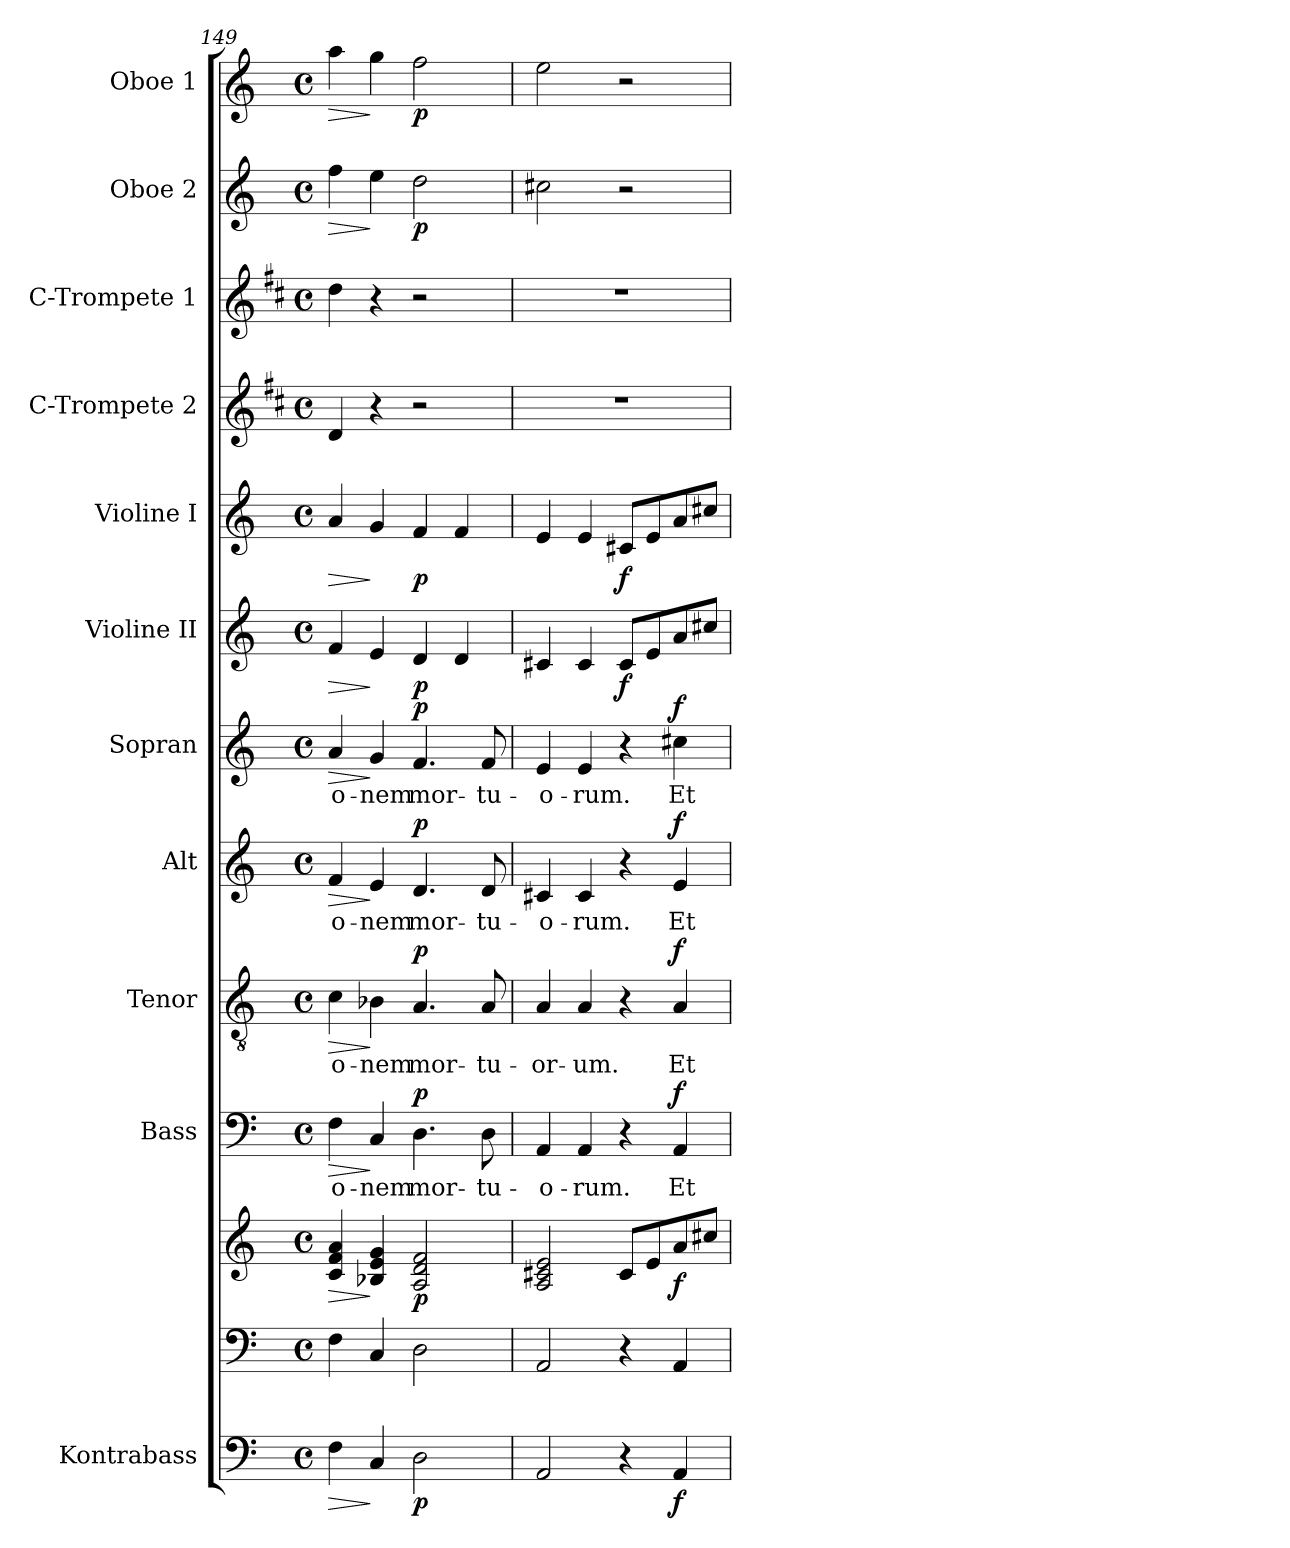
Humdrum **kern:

**kern	**dynam	**kern	**kern	**dynam	**kern	**text	**dynam	**kern	**text	**dynam	**kern	**text	**dynam	**kern	**text	**dynam	**kern	**dynam	**kern	**dynam	**kern	**kern	**kern	**dynam	**kern	**dynam
*part12	*part12	*part11	*part11	*part11	*part10	*part10	*part10	*part9	*part9	*part9	*part8	*part8	*part8	*part7	*part7	*part7	*part6	*part6	*part5	*part5	*part4	*part3	*part2	*part2	*part1	*part1
*staff13	*staff13	*staff12	*staff11	*staff11/12	*staff10	*staff10	*staff10	*staff9	*staff9	*staff9	*staff8	*staff8	*staff8	*staff7	*staff7	*staff7	*staff6	*staff6	*staff5	*staff5	*staff4	*staff3	*staff2	*staff2	*staff1	*staff1
*I"Kontrabass	*	*	*	*	*I"Bass	*	*	*I"Tenor	*	*	*I"Alt	*	*	*I"Sopran	*	*	*I"Violine II	*	*I"Violine I	*	*I"C-Trompete 2	*I"C-Trompete 1	*I"Oboe 2	*	*I"Oboe 1	*
*I'Kb.	*	*	*	*	*I'B.	*	*	*I'T.	*	*	*I'A.	*	*	*I'S.	*	*	*I'Vl. II	*	*I'Vl. I	*	*I'C Trp. 2	*I'C Trp. 1	*I'Ob. 2	*	*I'Ob. 1	*
*clefF4	*	*clefF4	*clefG2	*	*clefF4	*	*	*clefGv2	*	*	*clefG2	*	*	*clefG2	*	*	*clefG2	*	*clefG2	*	*clefG2	*clefG2	*clefG2	*	*clefG2	*
*ITrd7c12	*	*	*	*	*	*	*	*	*	*	*	*	*	*	*	*	*	*	*	*	*ITrd1c2	*ITrd1c2	*	*	*	*
*k[]	*	*k[]	*k[]	*	*k[]	*	*	*k[]	*	*	*k[]	*	*	*k[]	*	*	*k[]	*	*k[]	*	*k[]	*k[]	*k[]	*	*k[]	*
*C:	*	*C:	*C:	*	*C:	*	*	*C:	*	*	*C:	*	*	*C:	*	*	*C:	*	*C:	*	*C:	*C:	*C:	*	*C:	*
*M4/4	*	*M4/4	*M4/4	*	*M4/4	*	*	*M4/4	*	*	*M4/4	*	*	*M4/4	*	*	*M4/4	*	*M4/4	*	*M4/4	*M4/4	*M4/4	*	*M4/4	*
*met(c)	*	*met(c)	*met(c)	*	*met(c)	*	*	*met(c)	*	*	*met(c)	*	*	*met(c)	*	*	*met(c)	*	*met(c)	*	*met(c)	*met(c)	*met(c)	*	*met(c)	*
=149	=149	=149	=149	=149	=149	=149	=149	=149	=149	=149	=149	=149	=149	=149	=149	=149	=149	=149	=149	=149	=149	=149	=149	=149	=149	=149
!	!LO:HP:b	!	!	!LO:HP:b	!	!LO:LY:b	!LO:HP:b	!	!LO:LY:b	!LO:HP:b	!	!LO:LY:b	!LO:HP:b	!	!LO:LY:b	!LO:HP:b	!	!LO:HP:b	!	!LO:HP:b	!	!	!	!LO:HP:b	!	!LO:HP:b
4FF\	>	4F\	4c/ 4f/ 4a/	>	4F\	-o-	>	4c\	-o-	>	4f/	-o-	>	4a/	-o-	>	4f/	>	4a/	>	4c/	4cc\	4ff\	>	4aa\	>
!	!	!	!	!	!	!LO:LY:b	!	!	!LO:LY:b	!	!	!LO:LY:b	!	!	!LO:LY:b	!	!	!	!	!	!	!	!	!	!	!
4CC/	]	4C/	4B-X/ 4e/ 4g/	]	4C/	-nem	]	4B-X\	-nem	]	4e/	-nem	]	4g/	-nem	]	4e/	]	4g/	]	4r	4r	4ee\	]	4gg\	]
!	!LO:DY:b	!	!	!LO:DY:b	!	!LO:LY:b	!LO:DY:a	!	!LO:LY:b	!LO:DY:a	!	!LO:LY:b	!LO:DY:a	!	!LO:LY:b	!LO:DY:a	!	!LO:DY:b	!	!LO:DY:b	!	!	!	!LO:DY:b	!	!LO:DY:b
2DD\	p	2D\	2A/ 2d/ 2f/	p	4.D\	mor-	p	4.A/	mor-	p	4.d/	mor-	p	4.f/	mor-	p	4d/	p	4f/	p	2r	2r	2dd\	p	2ff\	p
.	.	.	.	.	.	.	.	.	.	.	.	.	.	.	.	.	4d/	.	4f/	.	.	.	.	.	.	.
!	!	!	!	!	!	!LO:LY:b	!	!	!LO:LY:b	!	!	!LO:LY:b	!	!	!LO:LY:b	!	!	!	!	!	!	!	!	!	!	!
.	.	.	.	.	8D\	-tu-	.	8A/	-tu-	.	8d/	-tu-	.	8f/	-tu-	.	.	.	.	.	.	.	.	.	.	.
!!LO:PB:g=z
=150	=150	=150	=150	=150	=150	=150	=150	=150	=150	=150	=150	=150	=150	=150	=150	=150	=150	=150	=150	=150	=150	=150	=150	=150	=150	=150
!	!	!	!	!	!	!LO:LY:b	!	!	!LO:LY:b	!	!	!LO:LY:b	!	!	!LO:LY:b	!	!	!	!	!	!	!	!	!	!	!
2AAA/	.	2AA/	2A/ 2c#X/ 2e/	.	4AA/	-o-	.	4A/	-or-	.	4c#X/	-o-	.	4e/	-o-	.	4c#X/	.	4e/	.	1r	1r	2cc#X\	.	2ee\	.
!	!	!	!	!	!	!LO:LY:b	!	!	!LO:LY:b	!	!	!LO:LY:b	!	!	!LO:LY:b	!	!	!	!	!	!	!	!	!	!	!
.	.	.	.	.	4AA/	-rum.	.	4A/	-um.	.	4c#/	-rum.	.	4e/	-rum.	.	4c#/	.	4e/	.	.	.	.	.	.	.
!	!	!	!	!	!	!	!	!	!	!	!	!	!	!	!	!	!	!LO:DY:b	!	!LO:DY:b	!	!	!	!	!	!
4r	.	4r	8c#/L	.	4r	.	.	4r	.	.	4r	.	.	4r	.	.	8c#/L	f	8c#X/L	f	.	.	2r	.	2r	.
.	.	.	8e/	.	.	.	.	.	.	.	.	.	.	.	.	.	8e/	.	8e/	.	.	.	.	.	.	.
!	!LO:DY:b	!	!	!LO:DY:b	!	!LO:LY:b	!LO:DY:a	!	!LO:LY:b	!LO:DY:a	!	!LO:LY:b	!LO:DY:a	!	!LO:LY:b	!LO:DY:a	!	!	!	!	!	!	!	!	!	!
4AAA/	f	4AA/	8a/	f	4AA/	Et	f	4A/	Et	f	4e/	Et	f	4cc#X\	Et	f	8a/	.	8a/	.	.	.	.	.	.	.
.	.	.	8cc#X/J	.	.	.	.	.	.	.	.	.	.	.	.	.	8cc#X/J	.	8cc#X/J	.	.	.	.	.	.	.
=	=	=	=	=	=	=	=	=	=	=	=	=	=	=	=	=	=	=	=	=	=	=	=	=	=	=
*-	*-	*-	*-	*-	*-	*-	*-	*-	*-	*-	*-	*-	*-	*-	*-	*-	*-	*-	*-	*-	*-	*-	*-	*-	*-	*-
